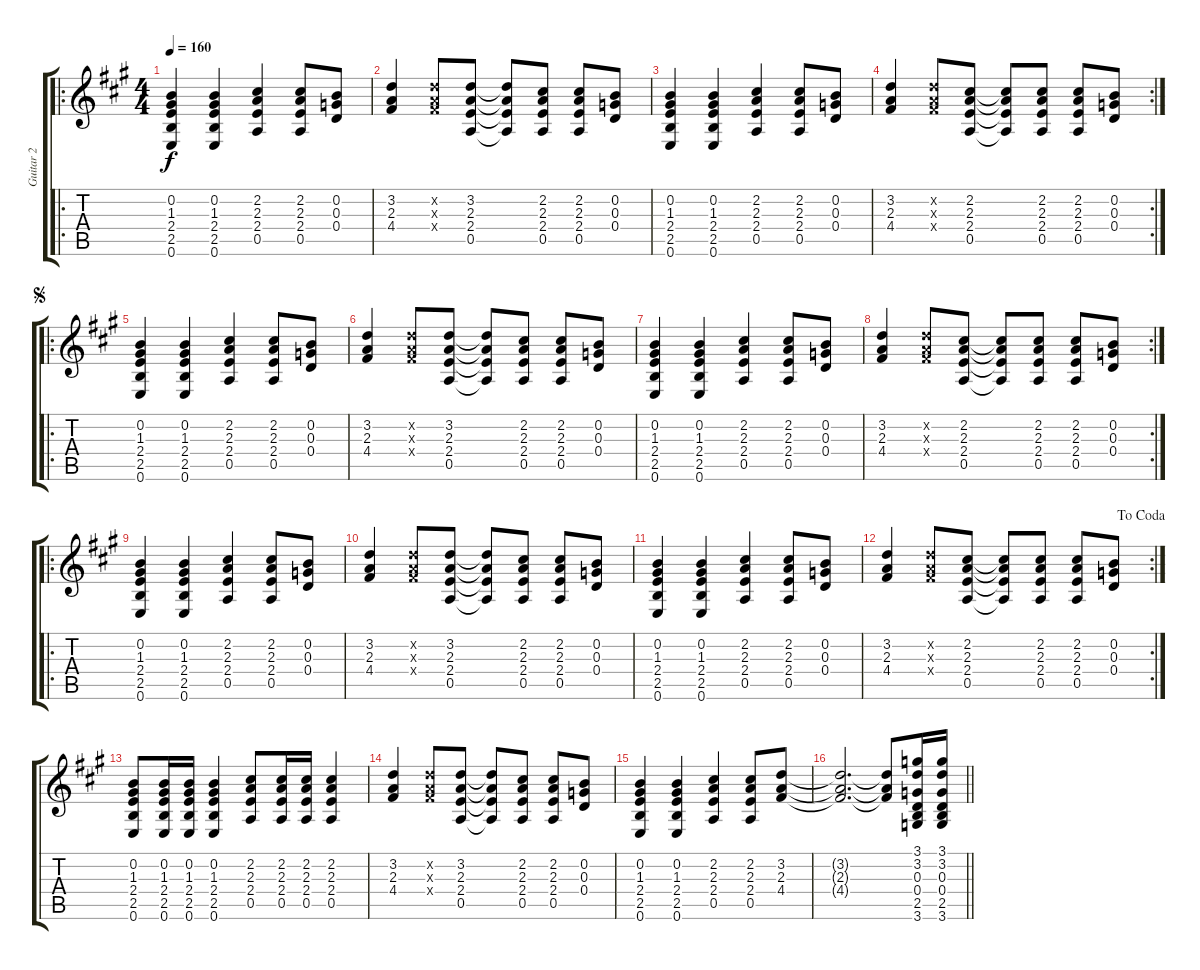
\track ("Guitar 2" "Guitar 2") {instrument electricguitarclean}
\staff {score tabs}
\tuning (E4 B3 G3 D3 A2 E2) {hide}
\ro
\ts (4 4)
\tempo 160
\clef g2
\ks a
(0.2 1.3 2.4 2.5 0.6).4{dy f} (0.2 1.3 2.4 2.5 0.6).4 (2.2 2.3 2.4 0.5).4 (2.2 2.3 2.4 0.5).8 (0.2 0.3 0.4).8 |
(3.2 2.3 4.4).4 (3.2{x} 2.3{x} 4.4{x}).8 (3.2 2.3 2.4 0.5).8 (3.2{t} 2.3{t} 2.4{t} 0.5{t}).8 (2.2 2.3 2.4 0.5).8 (2.2 2.3 2.4 0.5).8 (0.2 0.3 0.4).8 |
(0.2 1.3 2.4 2.5 0.6).4 (0.2 1.3 2.4 2.5 0.6).4 (2.2 2.3 2.4 0.5).4 (2.2 2.3 2.4 0.5).8 (0.2 0.3 0.4).8 |
\rc 2
(3.2 2.3 4.4).4 (3.2{x} 2.3{x} 4.4{x}).8 (2.2 2.3 2.4 0.5).8 (2.2{t} 2.3{t} 2.4{t} 0.5{t}).8 (2.2 2.3 2.4 0.5).8 (2.2 2.3 2.4 0.5).8 (0.2 0.3 0.4).8 |
\ro
\jump segno
(0.2 1.3 2.4 2.5 0.6).4 (0.2 1.3 2.4 2.5 0.6).4 (2.2 2.3 2.4 0.5).4 (2.2 2.3 2.4 0.5).8 (0.2 0.3 0.4).8 |
(3.2 2.3 4.4).4 (3.2{x} 2.3{x} 4.4{x}).8 (3.2 2.3 2.4 0.5).8 (3.2{t} 2.3{t} 2.4{t} 0.5{t}).8 (2.2 2.3 2.4 0.5).8 (2.2 2.3 2.4 0.5).8 (0.2 0.3 0.4).8 |
(0.2 1.3 2.4 2.5 0.6).4 (0.2 1.3 2.4 2.5 0.6).4 (2.2 2.3 2.4 0.5).4 (2.2 2.3 2.4 0.5).8 (0.2 0.3 0.4).8 |
\rc 2
(3.2 2.3 4.4).4 (3.2{x} 2.3{x} 4.4{x}).8 (2.2 2.3 2.4 0.5).8 (2.2{t} 2.3{t} 2.4{t} 0.5{t}).8 (2.2 2.3 2.4 0.5).8 (2.2 2.3 2.4 0.5).8 (0.2 0.3 0.4).8 |
\ro
(0.2 1.3 2.4 2.5 0.6).4 (0.2 1.3 2.4 2.5 0.6).4 (2.2 2.3 2.4 0.5).4 (2.2 2.3 2.4 0.5).8 (0.2 0.3 0.4).8 |
(3.2 2.3 4.4).4 (3.2{x} 2.3{x} 4.4{x}).8 (3.2 2.3 2.4 0.5).8 (3.2{t} 2.3{t} 2.4{t} 0.5{t}).8 (2.2 2.3 2.4 0.5).8 (2.2 2.3 2.4 0.5).8 (0.2 0.3 0.4).8 |
(0.2 1.3 2.4 2.5 0.6).4 (0.2 1.3 2.4 2.5 0.6).4 (2.2 2.3 2.4 0.5).4 (2.2 2.3 2.4 0.5).8 (0.2 0.3 0.4).8 |
\rc 2
\jump dacoda
(3.2 2.3 4.4).4 (3.2{x} 2.3{x} 4.4{x}).8 (2.2 2.3 2.4 0.5).8 (2.2{t} 2.3{t} 2.4{t} 0.5{t}).8 (2.2 2.3 2.4 0.5).8 (2.2 2.3 2.4 0.5).8 (0.2 0.3 0.4).8 |
(0.2 1.3 2.4 2.5 0.6).8 (0.2 1.3 2.4 2.5 0.6).16 (0.2 1.3 2.4 2.5 0.6).16 (0.2 1.3 2.4 2.5 0.6).4 (2.2 2.3 2.4 0.5).8 (2.2 2.3 2.4 0.5).16 (2.2 2.3 2.4 0.5).16 (2.2 2.3 2.4 0.5).4 |
(3.2 2.3 4.4).4 (3.2{x} 2.3{x} 4.4{x}).8 (3.2 2.3 2.4 0.5).8 (3.2{t} 2.3{t} 2.4{t} 0.5{t}).8 (2.2 2.3 2.4 0.5).8 (2.2 2.3 2.4 0.5).8 (0.2 0.3 0.4).8 |
(0.2 1.3 2.4 2.5 0.6).4 (0.2 1.3 2.4 2.5 0.6).4 (2.2 2.3 2.4 0.5).4 (2.2 2.3 2.4 0.5).8 (3.2 2.3 4.4).8 |
\barLineRight lightlight
(3.2{t} 2.3{t} 4.4{t}).2{d} (3.2{t} 2.3{t} 4.4{t}).8 (3.1 3.2 0.3 0.4 2.5 3.6).16 (3.1 3.2 0.3 0.4 2.5 3.6).16
